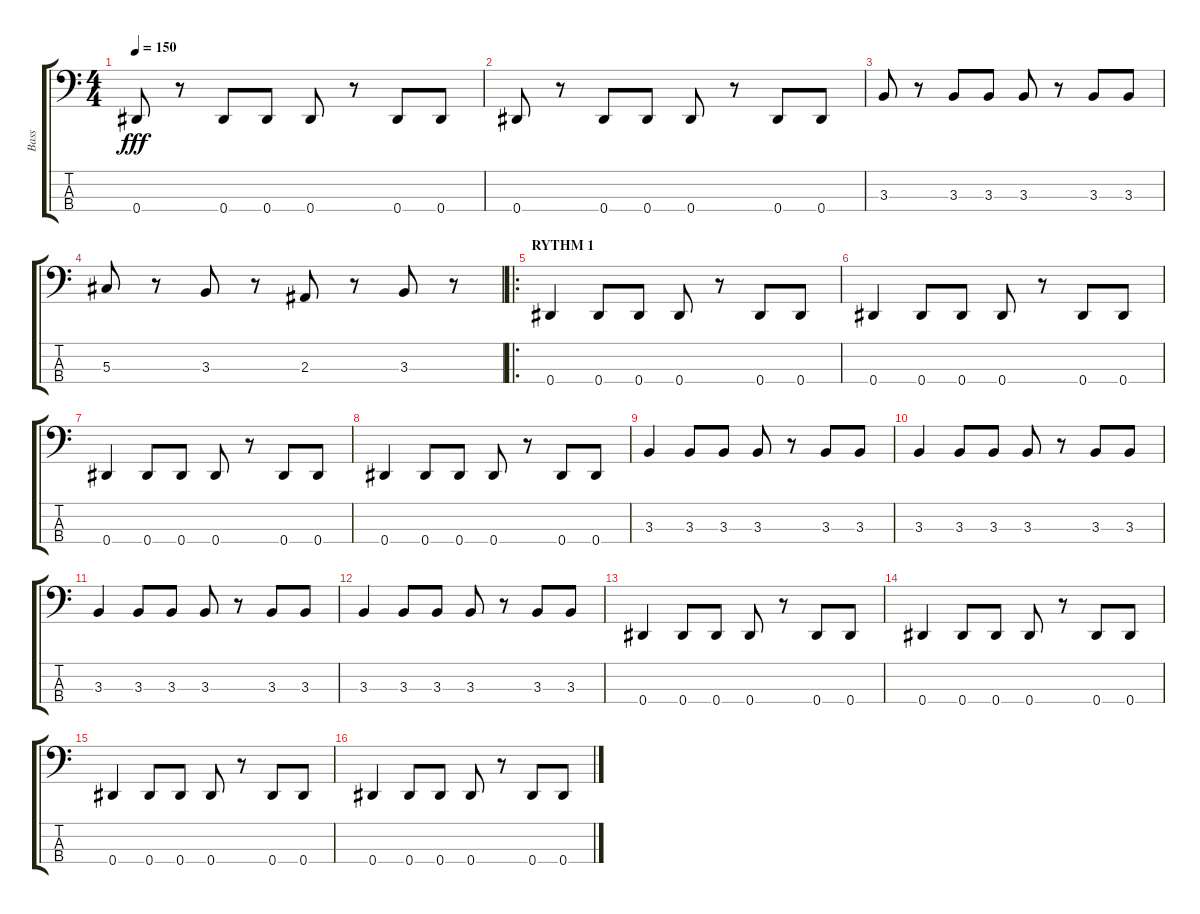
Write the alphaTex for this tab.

\track ("Bass" "Bass") {instrument electricbassfinger}
\staff {score tabs}
\tuning (Gb2 Db2 Ab1 Eb1) {hide}
\ts (4 4)
\tempo 150
\clef f4
\ks c
0.4.8{dy fff} r.8 0.4.8 0.4.8 0.4.8 r.8 0.4.8 0.4.8 |
0.4.8 r.8 0.4.8 0.4.8 0.4.8 r.8 0.4.8 0.4.8 |
3.3.8 r.8 3.3.8 3.3.8 3.3.8 r.8 3.3.8 3.3.8 |
5.3.8 r.8 3.3.8 r.8 2.3.8 r.8 3.3.8 r.8 |
\ro
\section ("" "RYTHM 1")
0.4.4 0.4.8 0.4.8 0.4.8 r.8 0.4.8 0.4.8 |
0.4.4 0.4.8 0.4.8 0.4.8 r.8 0.4.8 0.4.8 |
0.4.4 0.4.8 0.4.8 0.4.8 r.8 0.4.8 0.4.8 |
0.4.4 0.4.8 0.4.8 0.4.8 r.8 0.4.8 0.4.8 |
3.3.4 3.3.8 3.3.8 3.3.8 r.8 3.3.8 3.3.8 |
3.3.4 3.3.8 3.3.8 3.3.8 r.8 3.3.8 3.3.8 |
3.3.4 3.3.8 3.3.8 3.3.8 r.8 3.3.8 3.3.8 |
3.3.4 3.3.8 3.3.8 3.3.8 r.8 3.3.8 3.3.8 |
0.4.4 0.4.8 0.4.8 0.4.8 r.8 0.4.8 0.4.8 |
0.4.4 0.4.8 0.4.8 0.4.8 r.8 0.4.8 0.4.8 |
0.4.4 0.4.8 0.4.8 0.4.8 r.8 0.4.8 0.4.8 |
0.4.4 0.4.8 0.4.8 0.4.8 r.8 0.4.8 0.4.8
